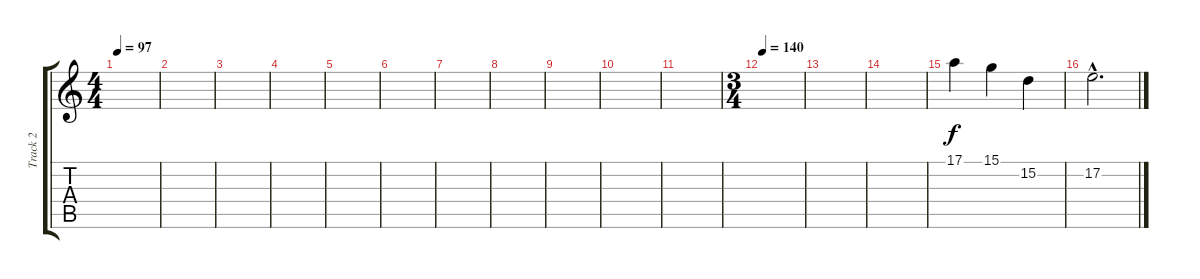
\track ("Track 2" "Track 2") {instrument piccolo}
\staff {score tabs}
\tuning (E4 B3 G3 D3 A2 E2) {hide}
\ts (4 4)
\tempo 97
\clef g2
\ks c
|
|
|
|
|
|
|
|
|
|
|
\ts (3 4)
\tempo 140
|
|
|
17.1.4 15.1.4 15.2.4 |
17.2{hac}.2{d}
